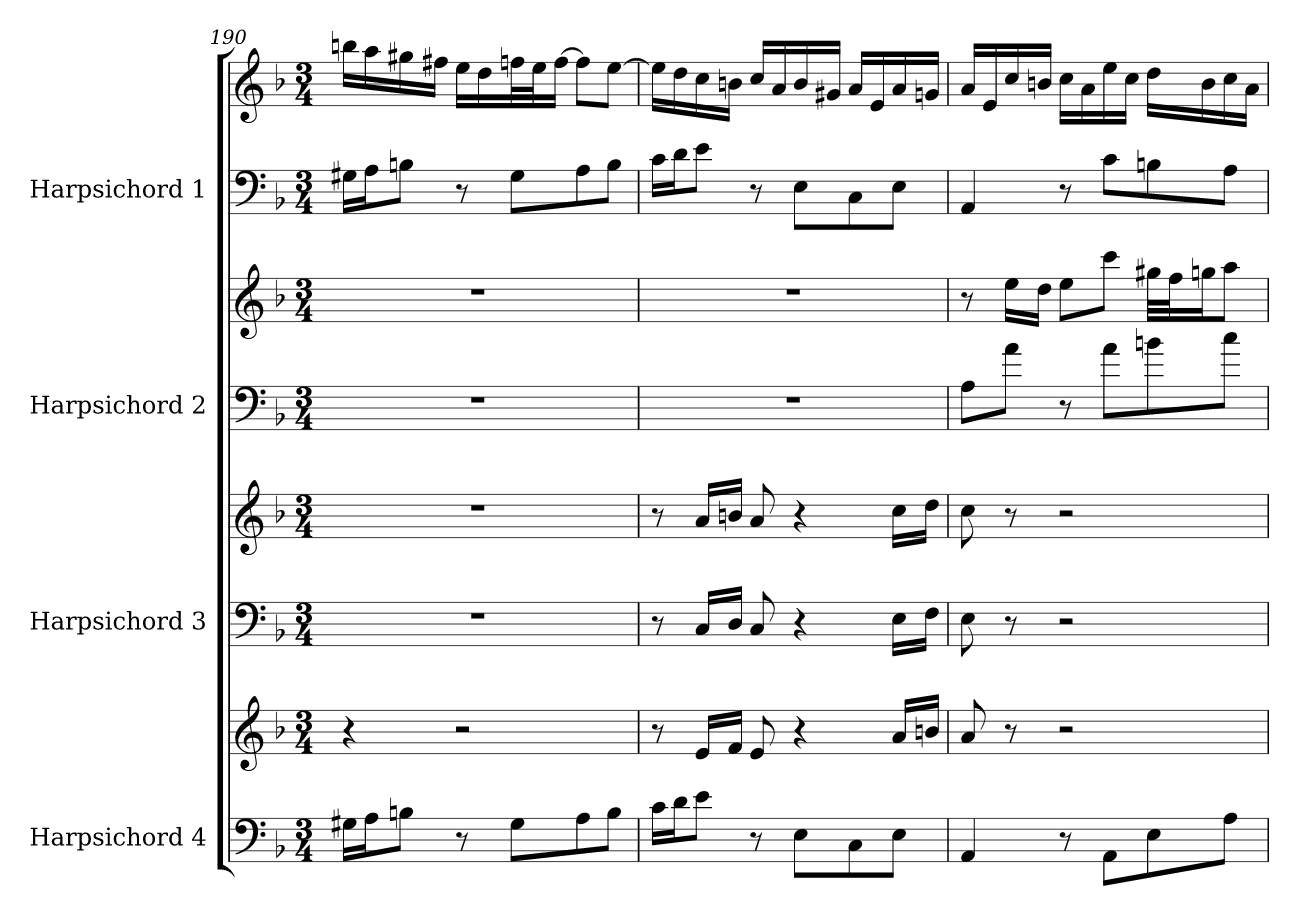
**kern	**kern	**kern	**kern	**kern	**kern	**kern	**kern
*part4	*part4	*part3	*part3	*part2	*part2	*part1	*part1
*staff8	*staff7	*staff6	*staff5	*staff4	*staff3	*staff2	*staff1
*I"Harpsichord 4	*	*I"Harpsichord 3	*	*I"Harpsichord 2	*	*I"Harpsichord 1	*
*I'Hp	*	*I'Hp	*	*I'Hp	*	*I'Hp	*
*clefF4	*clefG2	*clefF4	*clefG2	*clefF4	*clefG2	*clefF4	*clefG2
*k[b-]	*k[b-]	*k[b-]	*k[b-]	*k[b-]	*k[b-]	*k[b-]	*k[b-]
*M3/4	*M3/4	*M3/4	*M3/4	*M3/4	*M3/4	*M3/4	*M3/4
=190	=190	=190	=190	=190	=190	=190	=190
16G#X\LL	4r	2.r	2.r	2.r	2.r	16G#X\LL	16bbn\LL
16A\J	.	.	.	.	.	16A\J	16aa\
8Bn\J	.	.	.	.	.	8Bn\J	16gg#X\
.	.	.	.	.	.	.	16ff#X\JJ
8r	2r	.	.	.	.	8r	16ee\LL
.	.	.	.	.	.	.	16dd\
8G#\L	.	.	.	.	.	8G#\L	32ffn\L
.	.	.	.	.	.	.	32ee\J
.	.	.	.	.	.	.	[16ff\JJ
8A\	.	.	.	.	.	8A\	8ff\L]
8B\J	.	.	.	.	.	8B\J	[8ee\J
=191	=191	=191	=191	=191	=191	=191	=191
16c\LL	8r	8r	8r	2.r	2.r	16c\LL	16ee\LL]
16d\J	.	.	.	.	.	16d\J	16dd\
8e\J	16e/LL	16C/LL	16a/LL	.	.	8e\J	16cc\
.	16f/JJ	16D/JJ	16bn/JJ	.	.	.	16bn\JJ
8r	8e/	8C/	8a/	.	.	8r	16cc/LL
.	.	.	.	.	.	.	16a/
8E\L	4r	4r	4r	.	.	8E\L	16b/
.	.	.	.	.	.	.	16g#X/JJ
8C\	.	.	.	.	.	8C\	16a/LL
.	.	.	.	.	.	.	16e/
8E\J	16a/LL	16E\LL	16cc\LL	.	.	8E\J	16a/
.	16bn/JJ	16F\JJ	16dd\JJ	.	.	.	16gn/JJ
=192	=192	=192	=192	=192	=192	=192	=192
4AA/	8a/	8E\	8cc\	8A\L	8r	4AA/	16a/LL
.	.	.	.	.	.	.	16e/
.	8r	8r	8r	8a\J	16ee\LL	.	16cc/
.	.	.	.	.	16dd\JJ	.	16bn/JJ
8r	2r	2r	2r	8r	8ee\L	8r	16cc\LL
.	.	.	.	.	.	.	16a\
8AA\L	.	.	.	8a\L	8ccc\J	8c\L	16ee\
.	.	.	.	.	.	.	16cc\JJ
8E\	.	.	.	8bn\	32gg#X\LLL	8Bn\	16dd\LL
.	.	.	.	.	32ff\J	.	.
.	.	.	.	.	16ggn\J	.	16b\
8A\J	.	.	.	8cc\J	8aa\J	8A\J	16cc\
.	.	.	.	.	.	.	16a\JJ
=	=	=	=	=	=	=	=
*-	*-	*-	*-	*-	*-	*-	*-
